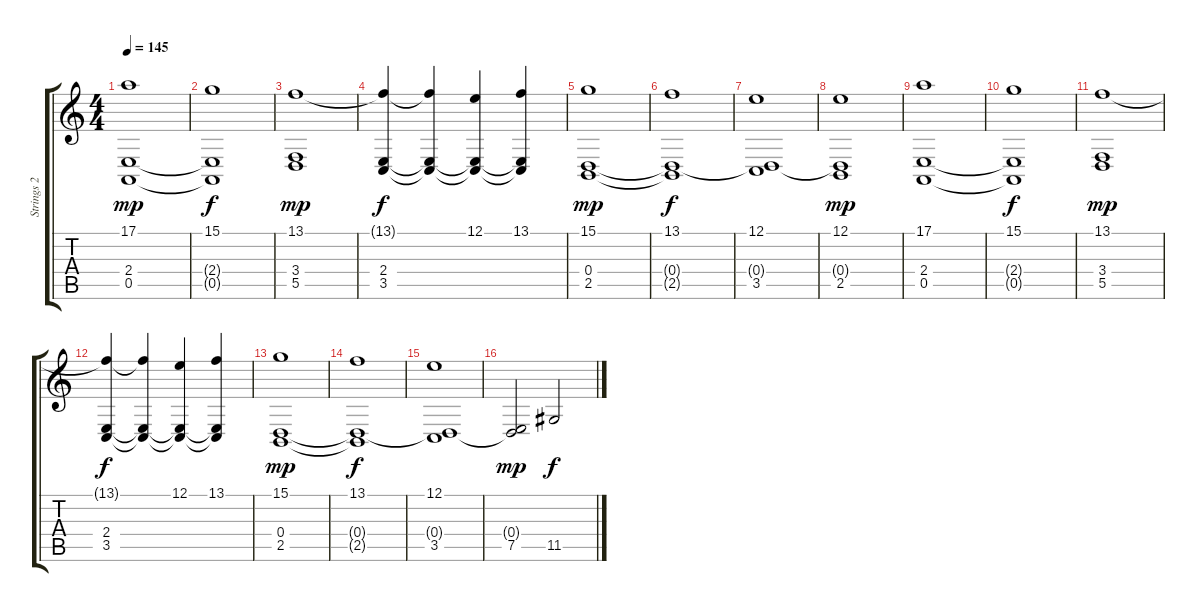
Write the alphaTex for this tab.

\track ("Strings 2" "Strings 2") {instrument stringensemble2}
\staff {score tabs}
\tuning (E4 B3 G3 D3 A2 E2) {hide}
\ts (4 4)
\tempo 145
\clef g2
\ks c
(17.1 2.4 0.5).1{dy mp volume 12 instrument stringensemble2} |
(15.1 2.4{t} 0.5{t}).1{dy f} |
(13.1 3.4 5.5).1{dy mp} |
(13.1{t} 2.4 3.5).4{dy f} (13.1{t} 2.4{t} 3.5{t}).4 (12.1 2.4{t} 3.5{t}).4 (13.1 2.4{t} 3.5{t}).4 |
(15.1 0.4 2.5).1{dy mp} |
(13.1 0.4{t} 2.5{t}).1{dy f} |
(12.1 0.4{t} 3.5).1 |
(12.1 0.4{t} 2.5).1{dy mp} |
(17.1 2.4 0.5).1{volume 15} |
(15.1 2.4{t} 0.5{t}).1{dy f} |
(13.1 3.4 5.5).1{dy mp} |
(13.1{t} 2.4 3.5).4{dy f} (13.1{t} 2.4{t} 3.5{t}).4 (12.1 2.4{t} 3.5{t}).4 (13.1 2.4{t} 3.5{t}).4 |
(15.1 0.4 2.5).1{dy mp} |
(13.1 0.4{t} 2.5{t}).1{dy f} |
(12.1 0.4{t} 3.5).1 |
(0.4{t} 7.5).2{dy mp} 11.5.2{dy f}
